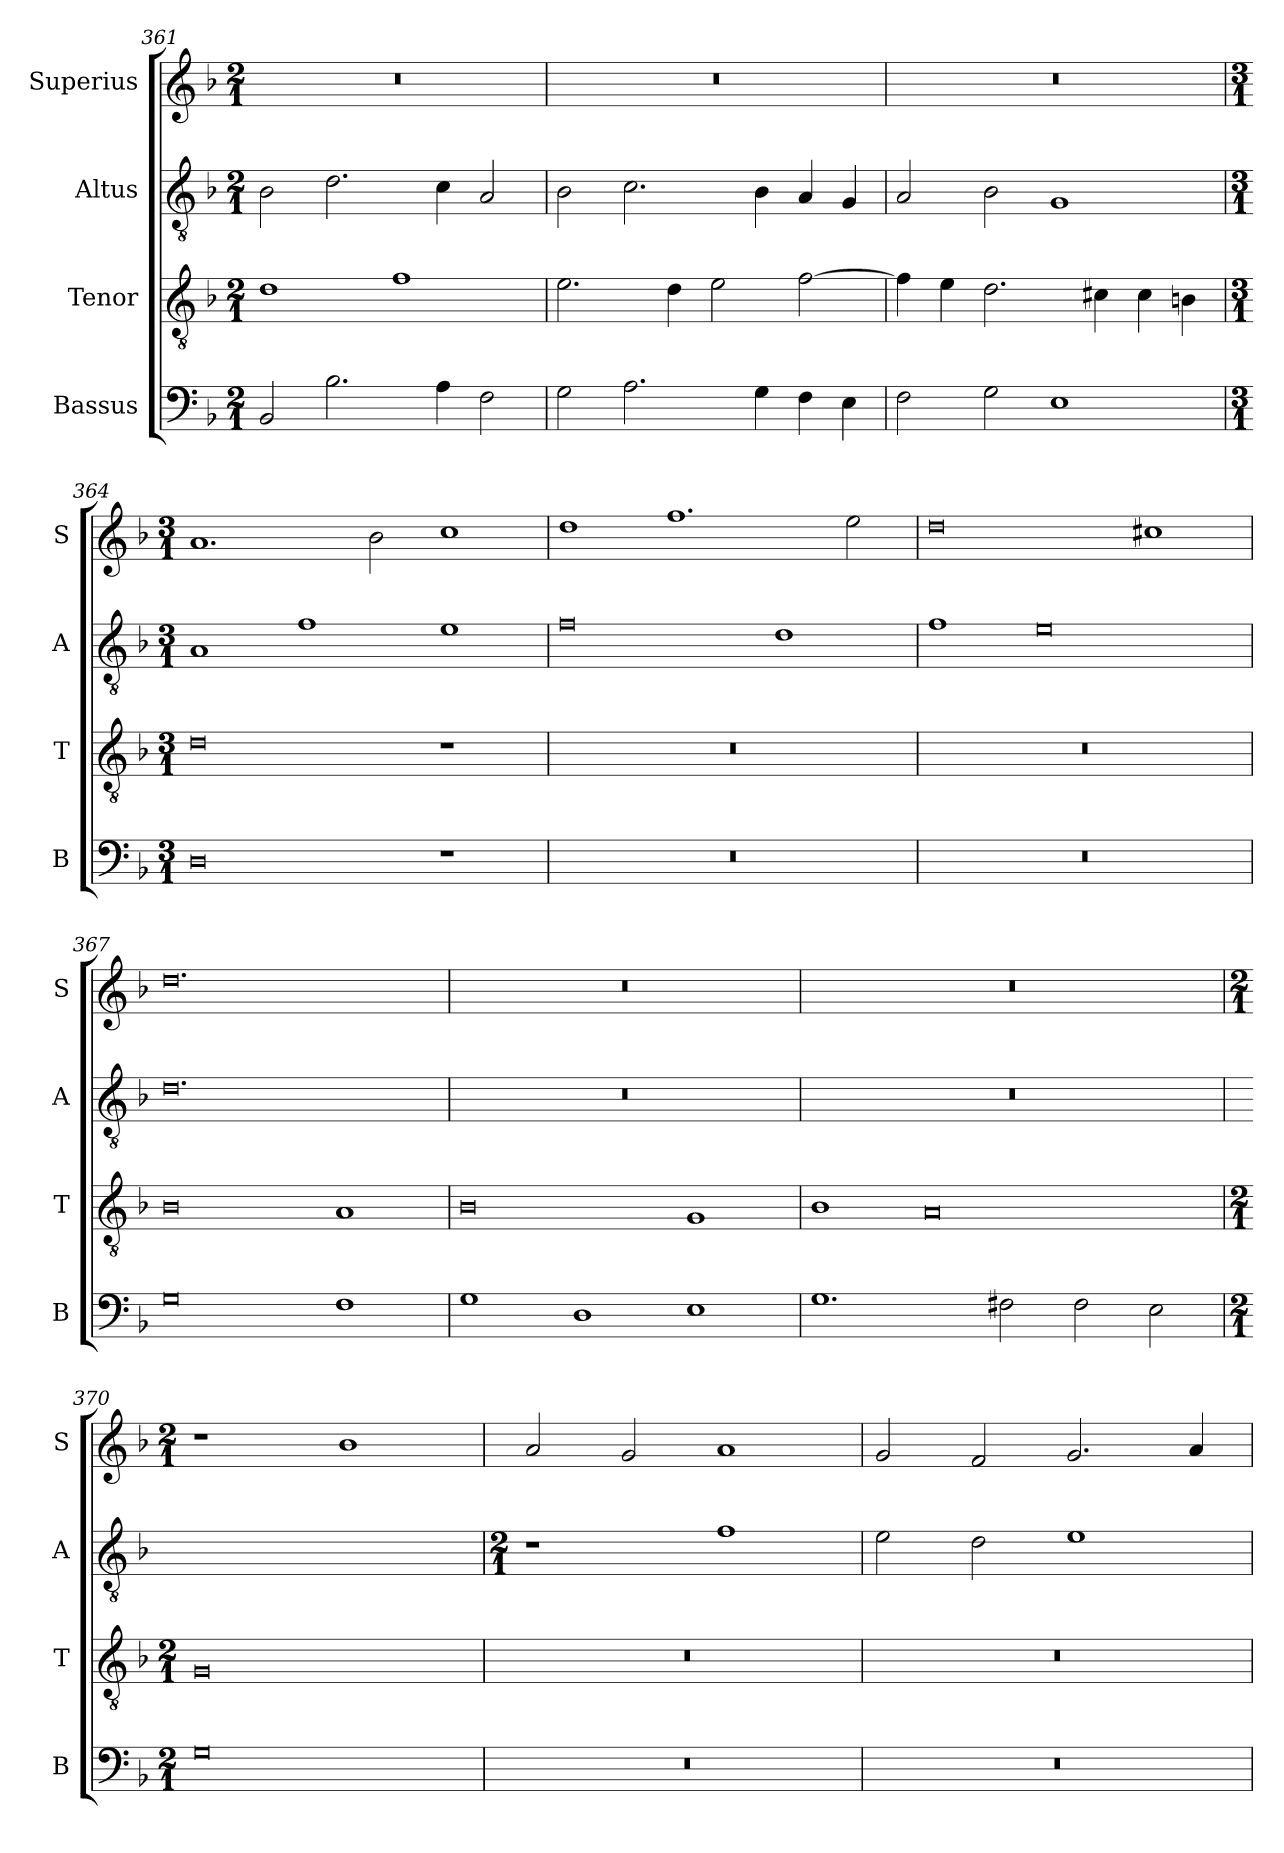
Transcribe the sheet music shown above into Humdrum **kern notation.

**kern	**kern	**kern	**kern
*part4	*part3	*part2	*part1
*staff4	*staff3	*staff2	*staff1
*I"Bassus	*I"Tenor	*I"Altus	*I"Superius
*I'B	*I'T	*I'A	*I'S
*clefF4	*clefGv2	*clefGv2	*clefG2
*k[b-]	*k[b-]	*k[b-]	*k[b-]
*M2/1	*M2/1	*M2/1	*M2/1
=361	=361	=361	=361
2BB-/	1d	2B-\	0r
2.B-\	.	2.d\	.
.	1f	.	.
4A\	.	4c\	.
2F\	.	2A/	.
=362	=362	=362	=362
2G\	2.e\	2B-\	0r
2.A\	.	2.c\	.
.	4d\	.	.
.	2e\	.	.
4G\	.	4B-\	.
4F\	[2f\	4A/	.
4E\	.	4G/	.
=363	=363	=363	=363
2F\	4f\]	2A/	0r
.	4e\	.	.
2G\	2.d\	2B-\	.
1E	.	1G	.
.	4c#X\	.	.
.	4c#\	.	.
.	4Bn\	.	.
=364	=364	=364	=364
*M3/1	*M3/1	*M3/1	*M3/1
0D	0d	1A	1.a
.	.	1f	.
.	.	.	2b-\
1r	1r	1e	1cc
=365	=365	=365	=365
0.r	0.r	0f	1dd
.	.	.	1.ff
.	.	1d	.
.	.	.	2ee\
=366	=366	=366	=366
0.r	0.r	1f	0dd
.	.	0e	.
.	.	.	1cc#X
=367	=367	=367	=367
0G	0B-	0.d	0.dd
1F	1A	.	.
=368	=368	=368	=368
1G	0B-	0.r	0.r
1D	.	.	.
1E	1G	.	.
=369	=369	=369	=369
1.G	1B-	0.r	0.r
.	0A	.	.
2F#X\	.	.	.
2F#\	.	.	.
2E\	.	.	.
=370	=370	=370	=370
*M2/1	*M2/1	*	*M2/1
0G	0G	3%4.r	1r
.	.	.	1b-
=371	=371	=371	=371
*	*	*M2/1	*
0r	0r	1r	2a/
.	.	.	2g/
.	.	1f	1a
=372	=372	=372	=372
0r	0r	2e\	2g/
.	.	2d\	2f/
.	.	1e	2.g/
.	.	.	4a/
=	=	=	=
*-	*-	*-	*-
